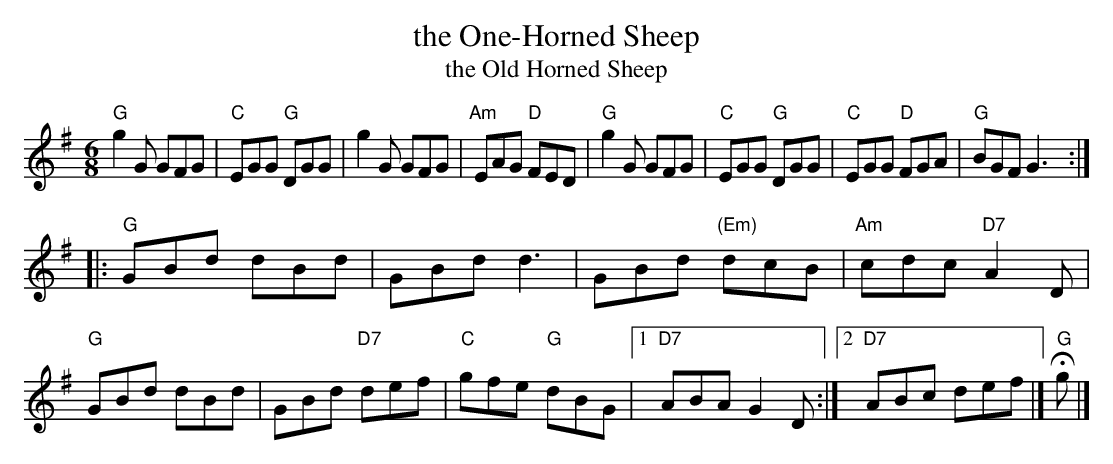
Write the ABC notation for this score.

X:1
T: the One-Horned Sheep
T: the Old Horned Sheep
M: 6/8
K: G
"G"g2G GFG \
| "C"EGG "G"DGG \
| g2G GFG \
| "Am"EAG "D"FED \
| "G"g2G GFG \
| "C"EGG "G"DGG \
| "C"EGG "D"FGA \
| "G"BGF G3 :|
|: "G"GBd dBd \
| GBd d3 \
| GBd "(Em)"dcB \
| "Am"cdc "D7"A2D \
| "G"GBd dBd \
| GBd "D7"def \
| "C"gfe "G"dBG \
|1 "D7"ABA G2D \
:|2 "D7"ABc def \
|] "G"Hg |]
